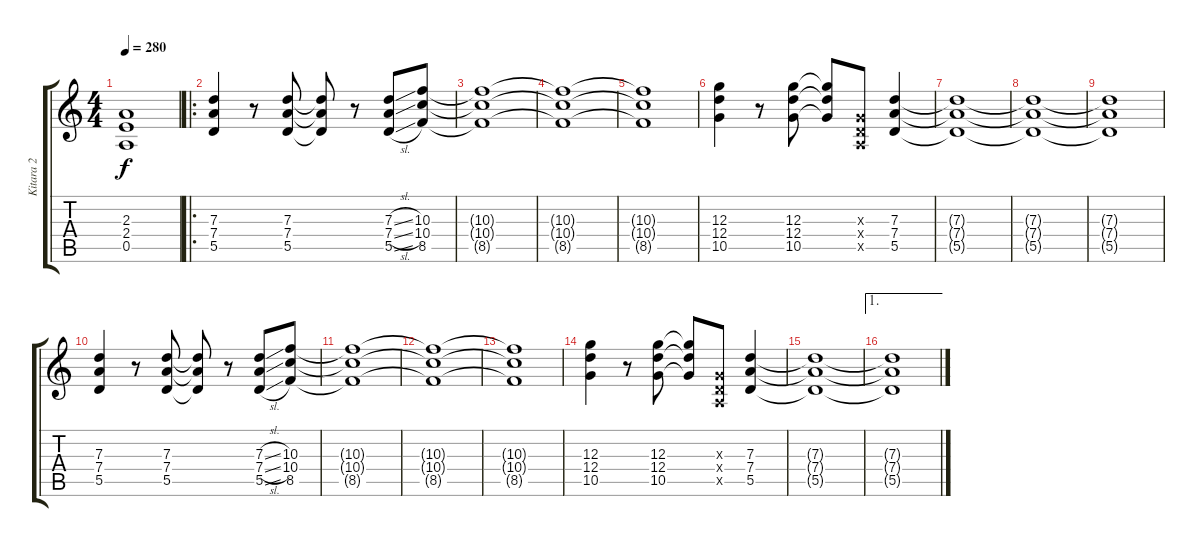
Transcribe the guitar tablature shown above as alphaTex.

\track ("Kitara 2" "Kitara 2") {instrument distortionguitar}
\staff {score tabs}
\tuning (E4 B3 G3 D3 A2 E2) {hide}
\ts (4 4)
\tempo 280
\clef g2
\ks c
(2.3{t} 2.4{t} 0.5{t}).1{dy f} |
\ro
(7.3 7.4 5.5).4 r.8 (7.3 7.4 5.5).8 (7.3{t} 7.4{t} 5.5{t}).8 r.8 (7.3{sl} 7.4{sl} 5.5{sl}).8 (10.3 10.4 8.5).8 |
(10.3{t} 10.4{t} 8.5{t}).1 |
(10.3{t} 10.4{t} 8.5{t}).1 |
(10.3{t} 10.4{t} 8.5{t}).1 |
(12.3 12.4 10.5).4 r.8 (12.3 12.4 10.5).8 (12.3{t} 12.4{t} 10.5{t}).8 (0.3{x} 0.4{x} 0.5{x}).8 (7.3 7.4 5.5).4 |
(7.3{t} 7.4{t} 5.5{t}).1 |
(7.3{t} 7.4{t} 5.5{t}).1 |
(7.3{t} 7.4{t} 5.5{t}).1 |
(7.3 7.4 5.5).4 r.8 (7.3 7.4 5.5).8 (7.3{t} 7.4{t} 5.5{t}).8 r.8 (7.3{sl} 7.4{sl} 5.5{sl}).8 (10.3 10.4 8.5).8 |
(10.3{t} 10.4{t} 8.5{t}).1 |
(10.3{t} 10.4{t} 8.5{t}).1 |
(10.3{t} 10.4{t} 8.5{t}).1 |
(12.3 12.4 10.5).4 r.8 (12.3 12.4 10.5).8 (12.3{t} 12.4{t} 10.5{t}).8 (0.3{x} 0.4{x} 0.5{x}).8 (7.3 7.4 5.5).4 |
(7.3{t} 7.4{t} 5.5{t}).1 |
\ae 1
(7.3{t} 7.4{t} 5.5{t}).1
